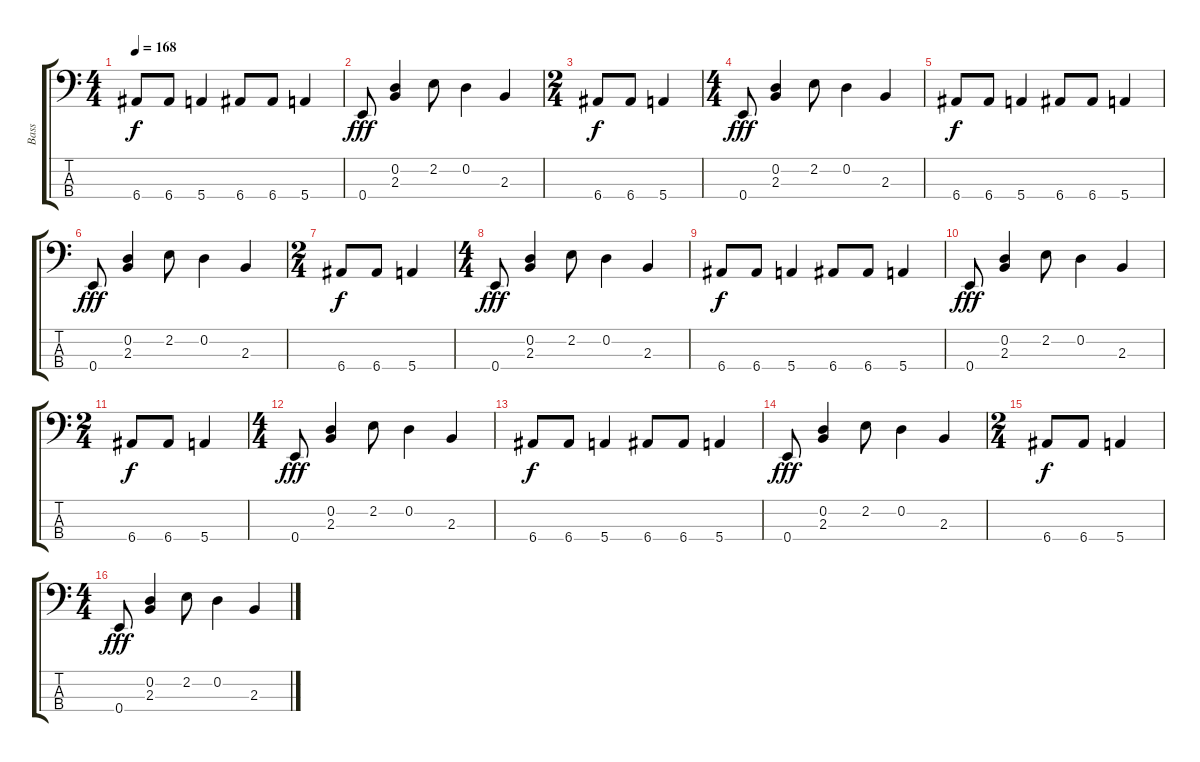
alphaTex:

\track ("Bass" "Bass") {instrument electricbasspick}
\staff {score tabs}
\tuning (G2 D2 A1 E1) {hide}
\ts (4 4)
\tempo 168
\clef f4
\ks c
6.4.8{dy f volume 16} 6.4.8 5.4.4 6.4.8 6.4.8 5.4.4 |
0.4.8{dy fff} (0.2 2.3).4 2.2.8 0.2.4 2.3.4 |
\ts (2 4)
6.4.8{dy f} 6.4.8 5.4.4 |
\ts (4 4)
0.4.8{dy fff} (0.2 2.3).4 2.2.8 0.2.4 2.3.4 |
6.4.8{dy f} 6.4.8 5.4.4 6.4.8 6.4.8 5.4.4 |
0.4.8{dy fff} (0.2 2.3).4 2.2.8 0.2.4 2.3.4 |
\ts (2 4)
6.4.8{dy f} 6.4.8 5.4.4 |
\ts (4 4)
0.4.8{dy fff} (0.2 2.3).4 2.2.8 0.2.4 2.3.4 |
6.4.8{dy f} 6.4.8 5.4.4 6.4.8 6.4.8 5.4.4 |
0.4.8{dy fff} (0.2 2.3).4 2.2.8 0.2.4 2.3.4 |
\ts (2 4)
6.4.8{dy f} 6.4.8 5.4.4 |
\ts (4 4)
0.4.8{dy fff} (0.2 2.3).4 2.2.8 0.2.4 2.3.4 |
6.4.8{dy f} 6.4.8 5.4.4 6.4.8 6.4.8 5.4.4 |
0.4.8{dy fff} (0.2 2.3).4 2.2.8 0.2.4 2.3.4 |
\ts (2 4)
6.4.8{dy f} 6.4.8 5.4.4 |
\ts (4 4)
0.4.8{dy fff} (0.2 2.3).4 2.2.8 0.2.4 2.3.4
